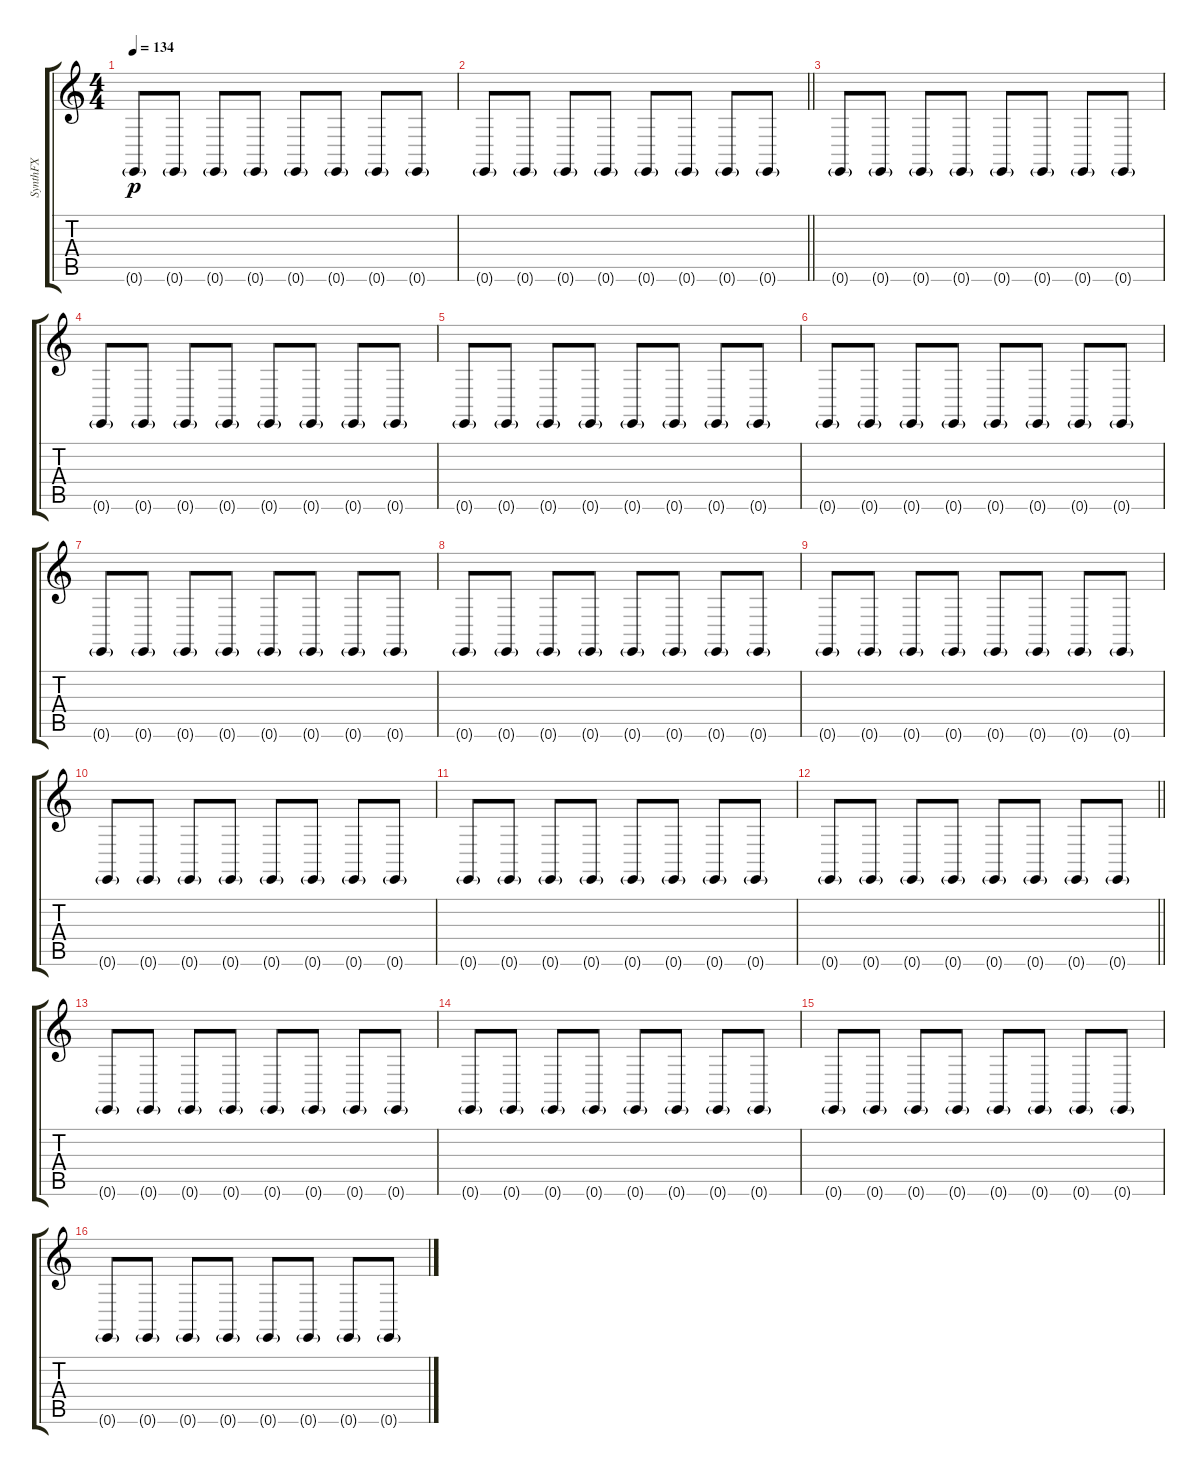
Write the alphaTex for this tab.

\track ("SynthFX" "SynthFX") {instrument lead2sawtooth}
\staff {score tabs}
\tuning (E4 B3 G3 D3 A2 E2) {hide}
\ts (4 4)
\tempo 134
\clef g2
\ks c
0.6{g}.8{dy p} 0.6{g}.8 0.6{g}.8 0.6{g}.8 0.6{g}.8 0.6{g}.8 0.6{g}.8 0.6{g}.8 |
\barLineRight lightlight
0.6{g}.8 0.6{g}.8 0.6{g}.8 0.6{g}.8 0.6{g}.8 0.6{g}.8 0.6{g}.8 0.6{g}.8 |
\section ("" "")
0.6{g}.8 0.6{g}.8 0.6{g}.8 0.6{g}.8 0.6{g}.8 0.6{g}.8 0.6{g}.8 0.6{g}.8 |
0.6{g}.8 0.6{g}.8 0.6{g}.8 0.6{g}.8 0.6{g}.8 0.6{g}.8 0.6{g}.8 0.6{g}.8 |
0.6{g}.8 0.6{g}.8 0.6{g}.8 0.6{g}.8 0.6{g}.8 0.6{g}.8 0.6{g}.8 0.6{g}.8 |
0.6{g}.8 0.6{g}.8 0.6{g}.8 0.6{g}.8 0.6{g}.8 0.6{g}.8 0.6{g}.8 0.6{g}.8 |
0.6{g}.8 0.6{g}.8 0.6{g}.8 0.6{g}.8 0.6{g}.8 0.6{g}.8 0.6{g}.8 0.6{g}.8 |
0.6{g}.8 0.6{g}.8 0.6{g}.8 0.6{g}.8 0.6{g}.8 0.6{g}.8 0.6{g}.8 0.6{g}.8 |
0.6{g}.8 0.6{g}.8 0.6{g}.8 0.6{g}.8 0.6{g}.8 0.6{g}.8 0.6{g}.8 0.6{g}.8 |
0.6{g}.8 0.6{g}.8 0.6{g}.8 0.6{g}.8 0.6{g}.8 0.6{g}.8 0.6{g}.8 0.6{g}.8 |
0.6{g}.8 0.6{g}.8 0.6{g}.8 0.6{g}.8 0.6{g}.8 0.6{g}.8 0.6{g}.8 0.6{g}.8 |
\barLineRight lightlight
0.6{g}.8 0.6{g}.8 0.6{g}.8 0.6{g}.8 0.6{g}.8 0.6{g}.8 0.6{g}.8 0.6{g}.8 |
\section ("" "")
0.6{g}.8 0.6{g}.8 0.6{g}.8 0.6{g}.8 0.6{g}.8 0.6{g}.8 0.6{g}.8 0.6{g}.8 |
0.6{g}.8 0.6{g}.8 0.6{g}.8 0.6{g}.8 0.6{g}.8 0.6{g}.8 0.6{g}.8 0.6{g}.8 |
0.6{g}.8 0.6{g}.8 0.6{g}.8 0.6{g}.8 0.6{g}.8 0.6{g}.8 0.6{g}.8 0.6{g}.8 |
0.6{g}.8 0.6{g}.8 0.6{g}.8 0.6{g}.8 0.6{g}.8 0.6{g}.8 0.6{g}.8 0.6{g}.8
